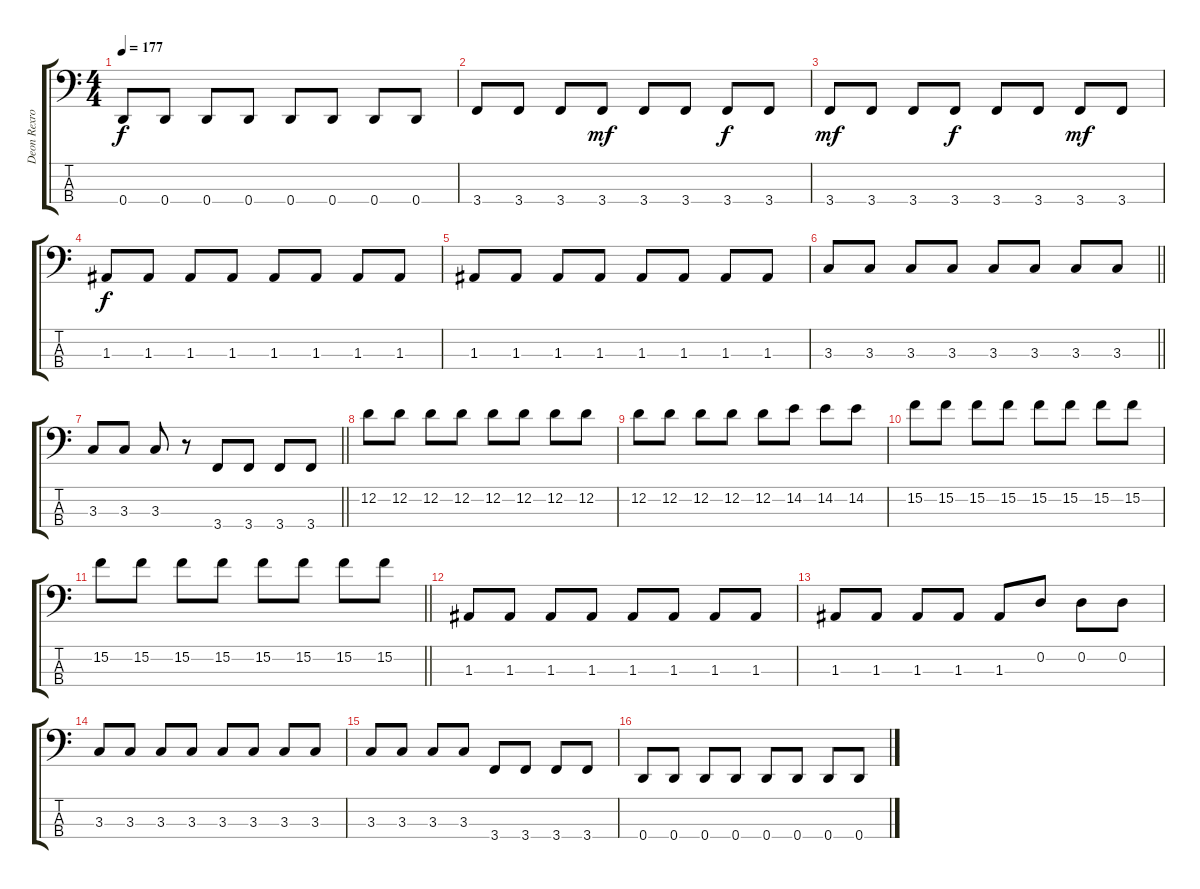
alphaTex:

\track ("Deon Rexroat" "Deon Rexro") {instrument electricbasspick}
\staff {score tabs}
\tuning (G2 D2 A1 D1) {hide}
\ts (4 4)
\tempo 177
\clef f4
\ks c
0.4.8{dy f} 0.4.8 0.4.8 0.4.8 0.4.8 0.4.8 0.4.8 0.4.8 |
3.4.8 3.4.8 3.4.8 3.4.8{dy mf} 3.4.8 3.4.8 3.4.8{dy f} 3.4.8 |
3.4.8{dy mf} 3.4.8 3.4.8 3.4.8{dy f} 3.4.8 3.4.8 3.4.8{dy mf} 3.4.8 |
1.3.8{dy f} 1.3.8 1.3.8 1.3.8 1.3.8 1.3.8 1.3.8 1.3.8 |
1.3.8 1.3.8 1.3.8 1.3.8 1.3.8 1.3.8 1.3.8 1.3.8 |
\barLineRight lightlight
3.3.8 3.3.8 3.3.8 3.3.8 3.3.8 3.3.8 3.3.8 3.3.8 |
\barLineRight lightlight
3.3.8 3.3.8 3.3.8 r.8 3.4.8 3.4.8 3.4.8 3.4.8 |
12.2.8{volume 0} 12.2.8{volume 13} 12.2.8 12.2.8 12.2.8 12.2.8 12.2.8 12.2.8 |
12.2.8 12.2.8 12.2.8 12.2.8 12.2.8 14.2.8 14.2.8 14.2.8 |
15.2.8 15.2.8 15.2.8 15.2.8 15.2.8 15.2.8 15.2.8 15.2.8 |
\barLineRight lightlight
15.2.8 15.2.8 15.2.8 15.2.8 15.2.8 15.2.8 15.2.8 15.2.8 |
1.3.8 1.3.8 1.3.8 1.3.8 1.3.8 1.3.8 1.3.8 1.3.8 |
1.3.8 1.3.8 1.3.8 1.3.8 1.3.8 0.2.8 0.2.8 0.2.8 |
3.3.8 3.3.8 3.3.8 3.3.8 3.3.8 3.3.8 3.3.8 3.3.8 |
3.3.8 3.3.8 3.3.8 3.3.8 3.4.8 3.4.8 3.4.8 3.4.8 |
0.4.8 0.4.8 0.4.8 0.4.8 0.4.8 0.4.8 0.4.8 0.4.8
